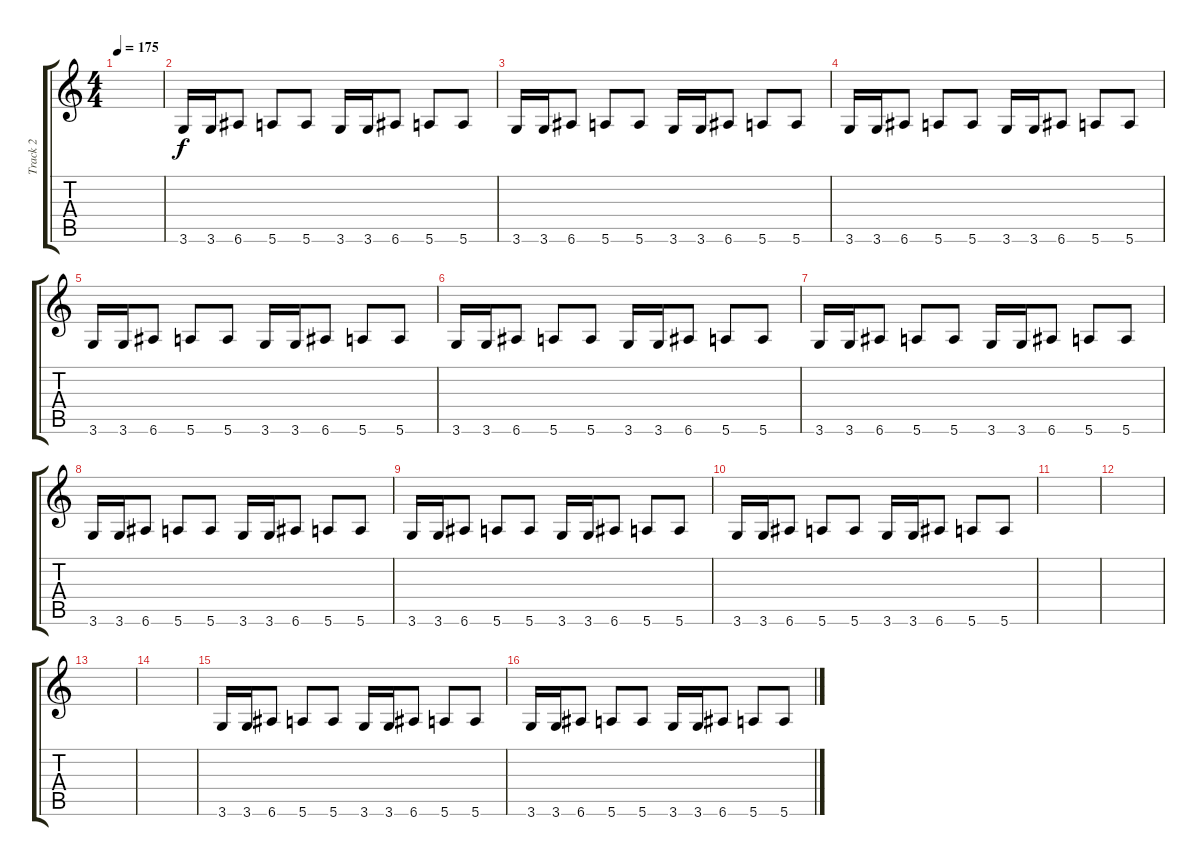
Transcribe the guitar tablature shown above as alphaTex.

\track ("Track 2" "Track 2") {instrument synthbass1}
\staff {score tabs}
\tuning (E4 B3 G3 D3 A2 E2) {hide}
\ts (4 4)
\tempo 175
\clef g2
\ks c
|
3.6.16 3.6.16 6.6.8 5.6.8 5.6.8 3.6.16 3.6.16 6.6.8 5.6.8 5.6.8 |
3.6.16 3.6.16 6.6.8 5.6.8 5.6.8 3.6.16 3.6.16 6.6.8 5.6.8 5.6.8 |
3.6.16 3.6.16 6.6.8 5.6.8 5.6.8 3.6.16 3.6.16 6.6.8 5.6.8 5.6.8 |
3.6.16 3.6.16 6.6.8 5.6.8 5.6.8 3.6.16 3.6.16 6.6.8 5.6.8 5.6.8 |
3.6.16 3.6.16 6.6.8 5.6.8 5.6.8 3.6.16 3.6.16 6.6.8 5.6.8 5.6.8 |
3.6.16 3.6.16 6.6.8 5.6.8 5.6.8 3.6.16 3.6.16 6.6.8 5.6.8 5.6.8 |
3.6.16 3.6.16 6.6.8 5.6.8 5.6.8 3.6.16 3.6.16 6.6.8 5.6.8 5.6.8 |
3.6.16 3.6.16 6.6.8 5.6.8 5.6.8 3.6.16 3.6.16 6.6.8 5.6.8 5.6.8 |
3.6.16 3.6.16 6.6.8 5.6.8 5.6.8 3.6.16 3.6.16 6.6.8 5.6.8 5.6.8 |
|
|
|
|
3.6.16 3.6.16 6.6.8 5.6.8 5.6.8 3.6.16 3.6.16 6.6.8 5.6.8 5.6.8 |
3.6.16 3.6.16 6.6.8 5.6.8 5.6.8 3.6.16 3.6.16 6.6.8 5.6.8 5.6.8
